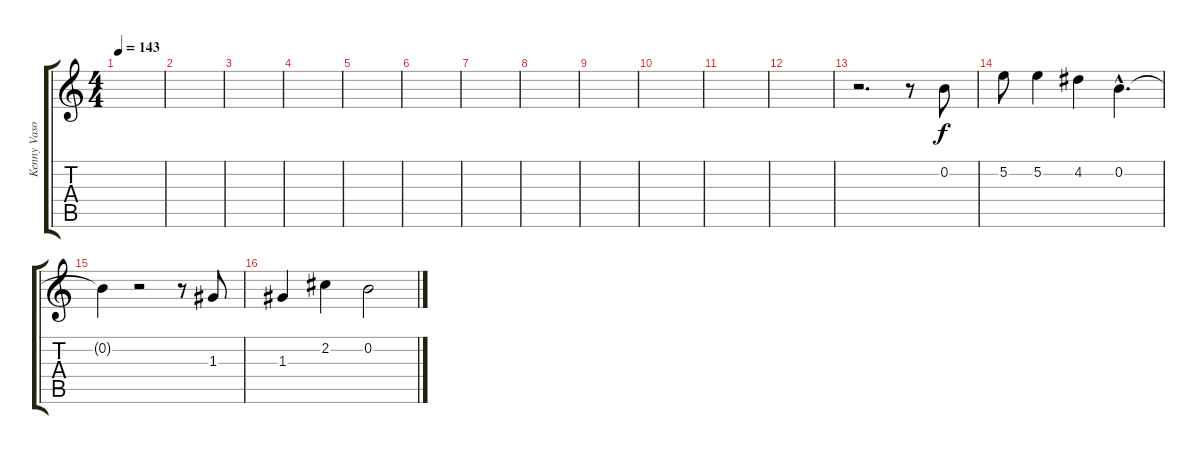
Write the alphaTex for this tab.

\track ("Kenny Vasoli - Vocal" "Kenny Vaso") {instrument lead2sawtooth}
\staff {score tabs}
\tuning (E5 B4 G4 D4 A3 E3) {hide}
\ts (4 4)
\tempo 143
\clef g2
\ks c
|
|
|
|
|
|
|
|
|
|
|
|
r.2{d} r.8 0.2.8 |
5.2.8 5.2.4 4.2.4 0.2{hac}.4{d} |
0.2{t}.4 r.2 r.8 1.3.8 |
1.3.4 2.2.4 0.2.2
